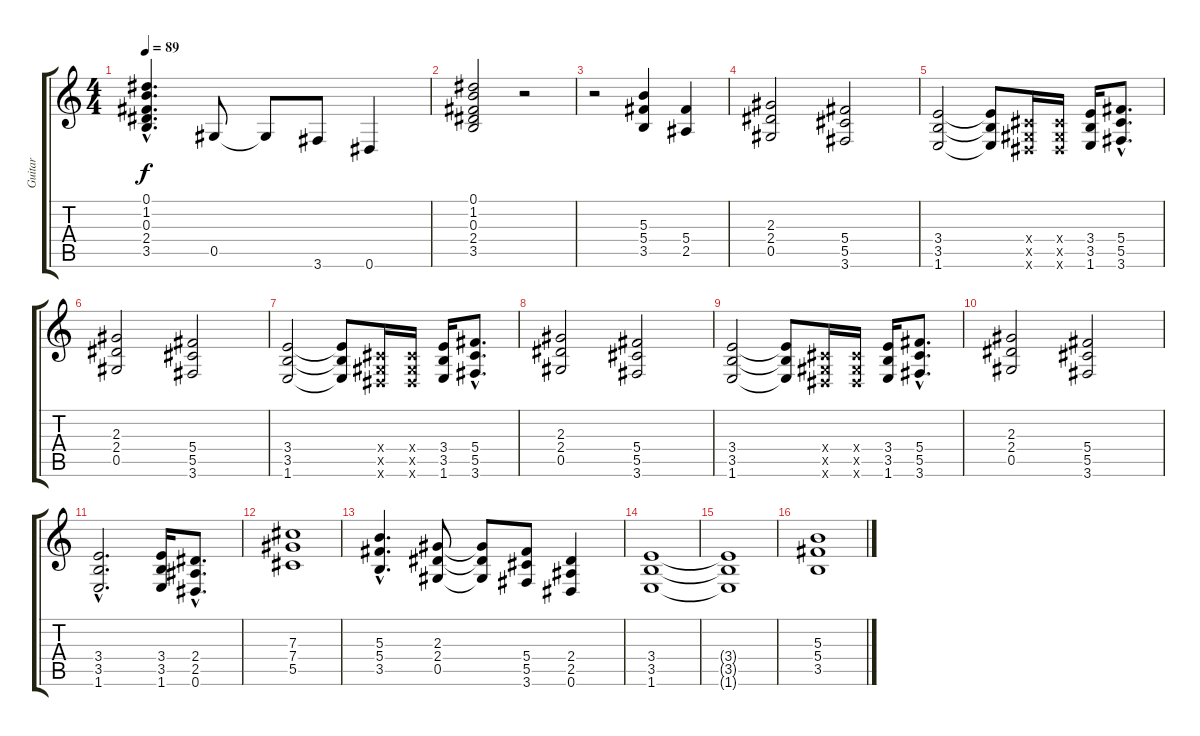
\track ("Guitar" "Guitar") {instrument overdrivenguitar}
\staff {score tabs}
\tuning (Eb4 Bb3 Gb3 Db3 Ab2 Eb2) {hide}
\ts (4 4)
\tempo 89
\clef g2
\ks c
(0.1{hac} 1.2{hac} 0.3{hac} 2.4{hac} 3.5{hac}).4{d dy f} 0.5.8 0.5{t}.8 3.6.8 0.6.4 |
(0.1 1.2 0.3 2.4 3.5).2 r.2 |
r.2 (5.3 5.4 3.5).4 (5.4 2.5).4 |
(2.3 2.4 0.5).2 (5.4 5.5 3.6).2 |
(3.4 3.5 1.6).2 (3.4{t} 3.5{t} 1.6{t}).8 (0.4{x} 0.5{x} 0.6{x}).16 (0.4{x} 0.5{x} 0.6{x}).16 (3.4 3.5 1.6).16 (5.4{hac} 5.5{hac} 3.6{hac}).8{d} |
(2.3 2.4 0.5).2 (5.4 5.5 3.6).2 |
(3.4 3.5 1.6).2 (3.4{t} 3.5{t} 1.6{t}).8 (0.4{x} 0.5{x} 0.6{x}).16 (0.4{x} 0.5{x} 0.6{x}).16 (3.4 3.5 1.6).16 (5.4{hac} 5.5{hac} 3.6{hac}).8{d} |
(2.3 2.4 0.5).2 (5.4 5.5 3.6).2 |
(3.4 3.5 1.6).2 (3.4{t} 3.5{t} 1.6{t}).8 (0.4{x} 0.5{x} 0.6{x}).16 (0.4{x} 0.5{x} 0.6{x}).16 (3.4 3.5 1.6).16 (5.4{hac} 5.5{hac} 3.6{hac}).8{d} |
(2.3 2.4 0.5).2 (5.4 5.5 3.6).2 |
(3.4{hac} 3.5{hac} 1.6{hac}).2{d} (3.4 3.5 1.6).16 (2.4{hac} 2.5{hac} 0.6{hac}).8{d} |
(7.3 7.4 5.5).1 |
(5.3{hac} 5.4{hac} 3.5{hac}).4{d} (2.3 2.4 0.5).8 (2.3{t} 2.4{t} 0.5{t}).8 (5.4 5.5 3.6).8 (2.4 2.5 0.6).4 |
(3.4 3.5 1.6).1 |
(3.4{t} 3.5{t} 1.6{t}).1 |
(5.3 5.4 3.5).1
